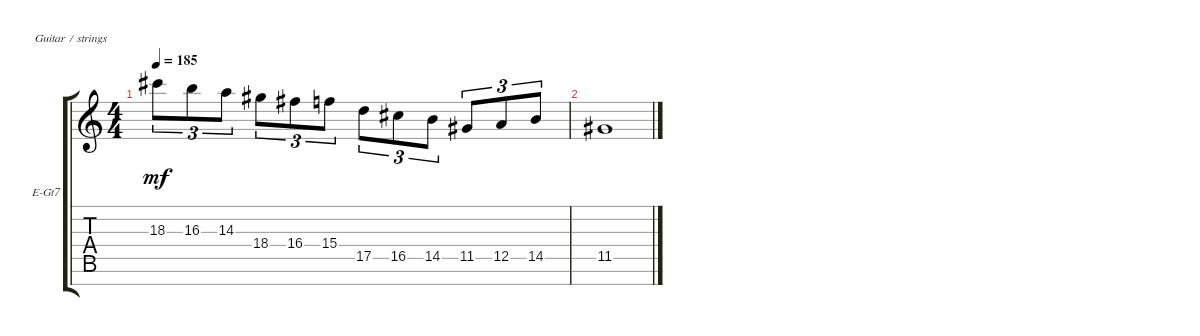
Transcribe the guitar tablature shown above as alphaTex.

\defaultSystemsLayout 4
\bracketExtendMode groupsimilarinstruments
\firstSystemTrackNameOrientation horizontal
\otherSystemsTrackNameOrientation horizontal
\track ("Harmony Guitar" "E-Gt7") {instrument overdrivenguitar}
\staff {score tabs}
\tuning (E4 B3 G3 D3 A2 E2 B1)
\ts (4 4)
\tempo 185
\clef g2
\scale
0.333333
\ks c
18.3.8{tu (3 2) dy mf} 16.3.8{tu (3 2)} 14.3.8{tu (3 2)} 18.4.8{tu (3 2)} 16.4.8{tu (3 2)} 15.4.8{tu (3 2)} 17.5.8{tu (3 2)} 16.5.8{tu (3 2)} 14.5.8{tu (3 2)} 11.5.8{tu (3 2)} 12.5.8{tu (3 2)} 14.5.8{tu (3 2)} |
\scale
0.333333 11.5.1 |
\scale
0.333333 |
\scale
0.333333 |
\scale
0.333333 |
\scale
0.333333 |
\scale
0.333333 |
\scale
0.333333 |
\scale
0.333333 |
\scale
0.333333 |
\scale
0.333333 |
\scale
0.333333 |
\scale
0.333333 |
\scale
0.333333 |
\scale
0.333333 |
\scale
0.333333
